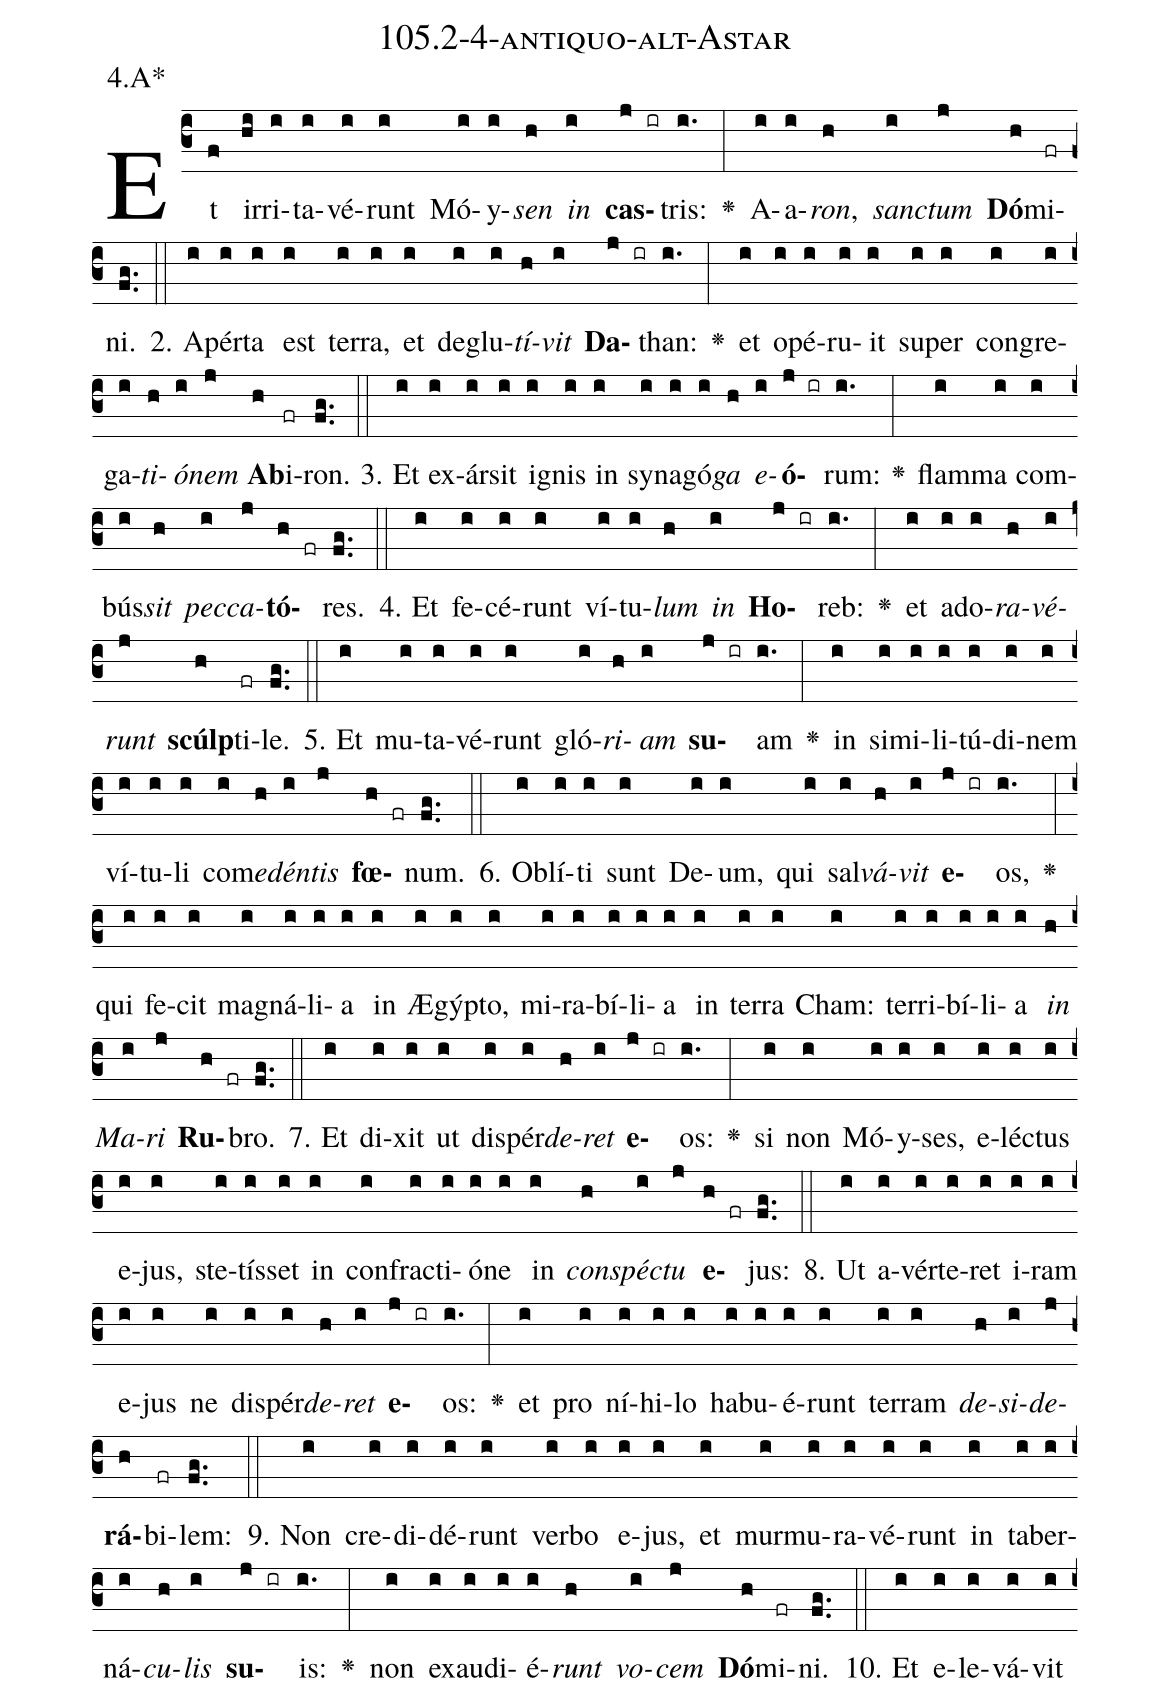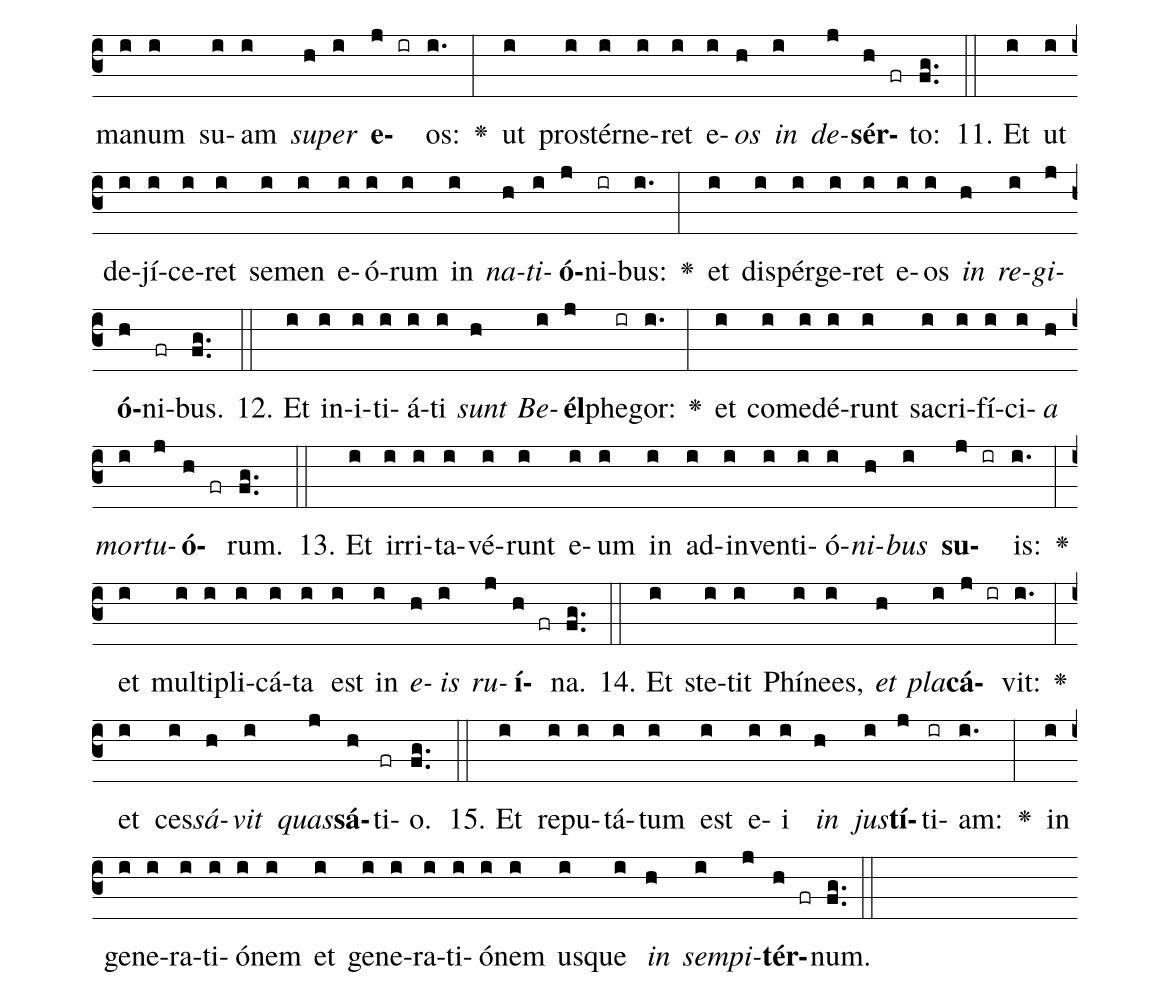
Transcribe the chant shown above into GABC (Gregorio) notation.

name: 105.2-4-antiquo-alt-Astar;
annotation: 4.A*;
%%
(c3)Et(f) ir(hi)ri(i)ta(i)vé(i)runt(i) Mó(i)y(i)<i>sen</i>(h) <i>in</i>(i) <b>cas</b>(j ir)tris:(i.) <v>\greheightstar</v>(:) A(i)a(i)<i>ron</i>,(h) <i>sanc</i>(i)<i>tum</i>(j) <b>Dó</b>(h)mi(fr)ni.(fg..) (::)
2. A(i)pér(i)ta(i) est(i) ter(i)ra,(i) et(i) de(i)glu(i)<i>tí</i>(h)<i>vit</i>(i) <b>Da</b>(j ir)than:(i.) <v>\greheightstar</v>(:) et(i) o(i)pé(i)ru(i)it(i) su(i)per(i) con(i)gre(i)ga(i)<i>ti</i>(h)<i>ó</i>(i)<i>nem</i>(j) <b>Ab</b>(h)i(fr)ron.(fg..) (::)
3. Et(i) ex(i)ár(i)sit(i) i(i)gnis(i) in(i) sy(i)na(i)gó(i)<i>ga</i>(h) <i>e</i>(i)<b>ó</b>(j ir)rum:(i.) <v>\greheightstar</v>(:) flam(i)ma(i) com(i)bús(i)<i>sit</i>(h) <i>pec</i>(i)<i>ca</i>(j)<b>tó</b>(h fr)res.(fg..) (::)
4. Et(i) fe(i)cé(i)runt(i) ví(i)tu(i)<i>lum</i>(h) <i>in</i>(i) <b>Ho</b>(j ir)reb:(i.) <v>\greheightstar</v>(:) et(i) ad(i)o(i)<i>ra</i>(h)<i>vé</i>(i)<i>runt</i>(j) <b>scúlp</b>(h)ti(fr)le.(fg..) (::)
5. Et(i) mu(i)ta(i)vé(i)runt(i) gló(i)<i>ri</i>(h)<i>am</i>(i) <b>su</b>(j ir)am(i.) <v>\greheightstar</v>(:) in(i) si(i)mi(i)li(i)tú(i)di(i)nem(i) ví(i)tu(i)li(i) com(i)<i>e</i>(h)<i>dén</i>(i)<i>tis</i>(j) <b>fœ</b>(h fr)num.(fg..) (::)
6. Ob(i)lí(i)ti(i) sunt(i) De(i)um,(i) qui(i) sal(i)<i>vá</i>(h)<i>vit</i>(i) <b>e</b>(j ir)os,(i.) <v>\greheightstar</v>(:) qui(i) fe(i)cit(i) ma(i)gná(i)li(i)a(i) in(i) Æ(i)gýp(i)to,(i) mi(i)ra(i)bí(i)li(i)a(i) in(i) ter(i)ra(i) Cham:(i) ter(i)ri(i)bí(i)li(i)a(i) <i>in</i>(h) <i>Ma</i>(i)<i>ri</i>(j) <b>Ru</b>(h fr)bro.(fg..) (::)
7. Et(i) di(i)xit(i) ut(i) dis(i)pér(i)<i>de</i>(h)<i>ret</i>(i) <b>e</b>(j ir)os:(i.) <v>\greheightstar</v>(:) si(i) non(i) Mó(i)y(i)ses,(i) e(i)léc(i)tus(i) e(i)jus,(i) ste(i)tís(i)set(i) in(i) con(i)frac(i)ti(i)ó(i)ne(i) in(i) <i>con</i>(h)<i>spéc</i>(i)<i>tu</i>(j) <b>e</b>(h fr)jus:(fg..) (::)
8. Ut(i) a(i)vér(i)te(i)ret(i) i(i)ram(i) e(i)jus(i) ne(i) dis(i)pér(i)<i>de</i>(h)<i>ret</i>(i) <b>e</b>(j ir)os:(i.) <v>\greheightstar</v>(:) et(i) pro(i) ní(i)hi(i)lo(i) ha(i)bu(i)é(i)runt(i) ter(i)ram(i) <i>de</i>(h)<i>si</i>(i)<i>de</i>(j)<b>rá</b>(h)bi(fr)lem:(fg..) (::)
9. Non(i) cre(i)di(i)dé(i)runt(i) ver(i)bo(i) e(i)jus,(i) et(i) mur(i)mu(i)ra(i)vé(i)runt(i) in(i) ta(i)ber(i)ná(i)<i>cu</i>(h)<i>lis</i>(i) <b>su</b>(j ir)is:(i.) <v>\greheightstar</v>(:) non(i) ex(i)au(i)di(i)é(i)<i>runt</i>(h) <i>vo</i>(i)<i>cem</i>(j) <b>Dó</b>(h)mi(fr)ni.(fg..) (::)
10. Et(i) e(i)le(i)vá(i)vit(i) ma(i)num(i) su(i)am(i) <i>su</i>(h)<i>per</i>(i) <b>e</b>(j ir)os:(i.) <v>\greheightstar</v>(:) ut(i) pro(i)stér(i)ne(i)ret(i) e(i)<i>os</i>(h) <i>in</i>(i) <i>de</i>(j)<b>sér</b>(h fr)to:(fg..) (::)
11. Et(i) ut(i) de(i)jí(i)ce(i)ret(i) se(i)men(i) e(i)ó(i)rum(i) in(i) <i>na</i>(h)<i>ti</i>(i)<b>ó</b>(j)ni(ir)bus:(i.) <v>\greheightstar</v>(:) et(i) di(i)spér(i)ge(i)ret(i) e(i)os(i) <i>in</i>(h) <i>re</i>(i)<i>gi</i>(j)<b>ó</b>(h)ni(fr)bus.(fg..) (::)
12. Et(i) in(i)i(i)ti(i)á(i)ti(i) <i>sunt</i>(h) <i>Be</i>(i)<b>él</b>(j)phe(ir)gor:(i.) <v>\greheightstar</v>(:) et(i) com(i)e(i)dé(i)runt(i) sa(i)cri(i)fí(i)ci(i)<i>a</i>(h) <i>mor</i>(i)<i>tu</i>(j)<b>ó</b>(h fr)rum.(fg..) (::)
13. Et(i) ir(i)ri(i)ta(i)vé(i)runt(i) e(i)um(i) in(i) ad(i)in(i)ven(i)ti(i)ó(i)<i>ni</i>(h)<i>bus</i>(i) <b>su</b>(j ir)is:(i.) <v>\greheightstar</v>(:) et(i) mul(i)ti(i)pli(i)cá(i)ta(i) est(i) in(i) <i>e</i>(h)<i>is</i>(i) <i>ru</i>(j)<b>í</b>(h fr)na.(fg..) (::)
14. Et(i) ste(i)tit(i) Phí(i)nees,(i) <i>et</i>(h) <i>pla</i>(i)<b>cá</b>(j ir)vit:(i.) <v>\greheightstar</v>(:) et(i) ces(i)<i>sá</i>(h)<i>vit</i>(i) <i>quas</i>(j)<b>sá</b>(h)ti(fr)o.(fg..) (::)
15. Et(i) re(i)pu(i)tá(i)tum(i) est(i) e(i)i(i) <i>in</i>(h) <i>jus</i>(i)<b>tí</b>(j)ti(ir)am:(i.) <v>\greheightstar</v>(:) in(i) ge(i)ne(i)ra(i)ti(i)ó(i)nem(i) et(i) ge(i)ne(i)ra(i)ti(i)ó(i)nem(i) us(i)que(i) <i>in</i>(h) <i>sem</i>(i)<i>pi</i>(j)<b>tér</b>(h fr)num.(fg..) (::)
